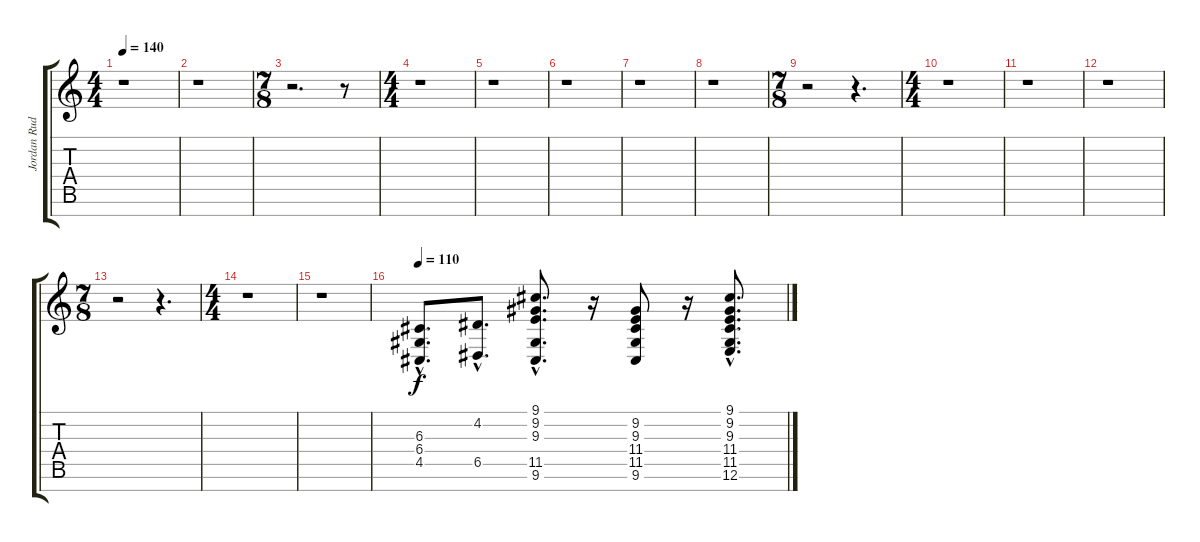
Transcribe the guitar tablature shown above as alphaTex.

\track ("Jordan Rudess - Keyboard" "Jordan Rud") {instrument stringensemble1}
\staff {score tabs}
\tuning (E4 B3 G3 D3 A2 E2 B1) {hide}
\ts (4 4)
\tempo 140
\clef g2
\ks c
r.1{dy f} |
r.1 |
\ts (7 8)
r.2{d} r.8 |
\ts (4 4)
r.1 |
r.1 |
r.1 |
r.1 |
r.1 |
\ts (7 8)
r.2 r.4{d} |
\ts (4 4)
r.1 |
r.1 |
r.1 |
\ts (7 8)
r.2 r.4{d} |
\ts (4 4)
r.1 |
r.1 |
\tempo 110
(6.3{hac} 6.4{hac} 4.5{hac}).8{d} (4.2{hac} 6.5{hac}).8{d} (9.1{hac} 9.2{hac} 9.3{hac} 11.5{hac} 9.6{hac}).8{d} r.16 (9.2 9.3 11.4 11.5 9.6).8 r.16 (9.1{hac} 9.2{hac} 9.3{hac} 11.4{hac} 11.5{hac} 12.6{hac}).8{d}
